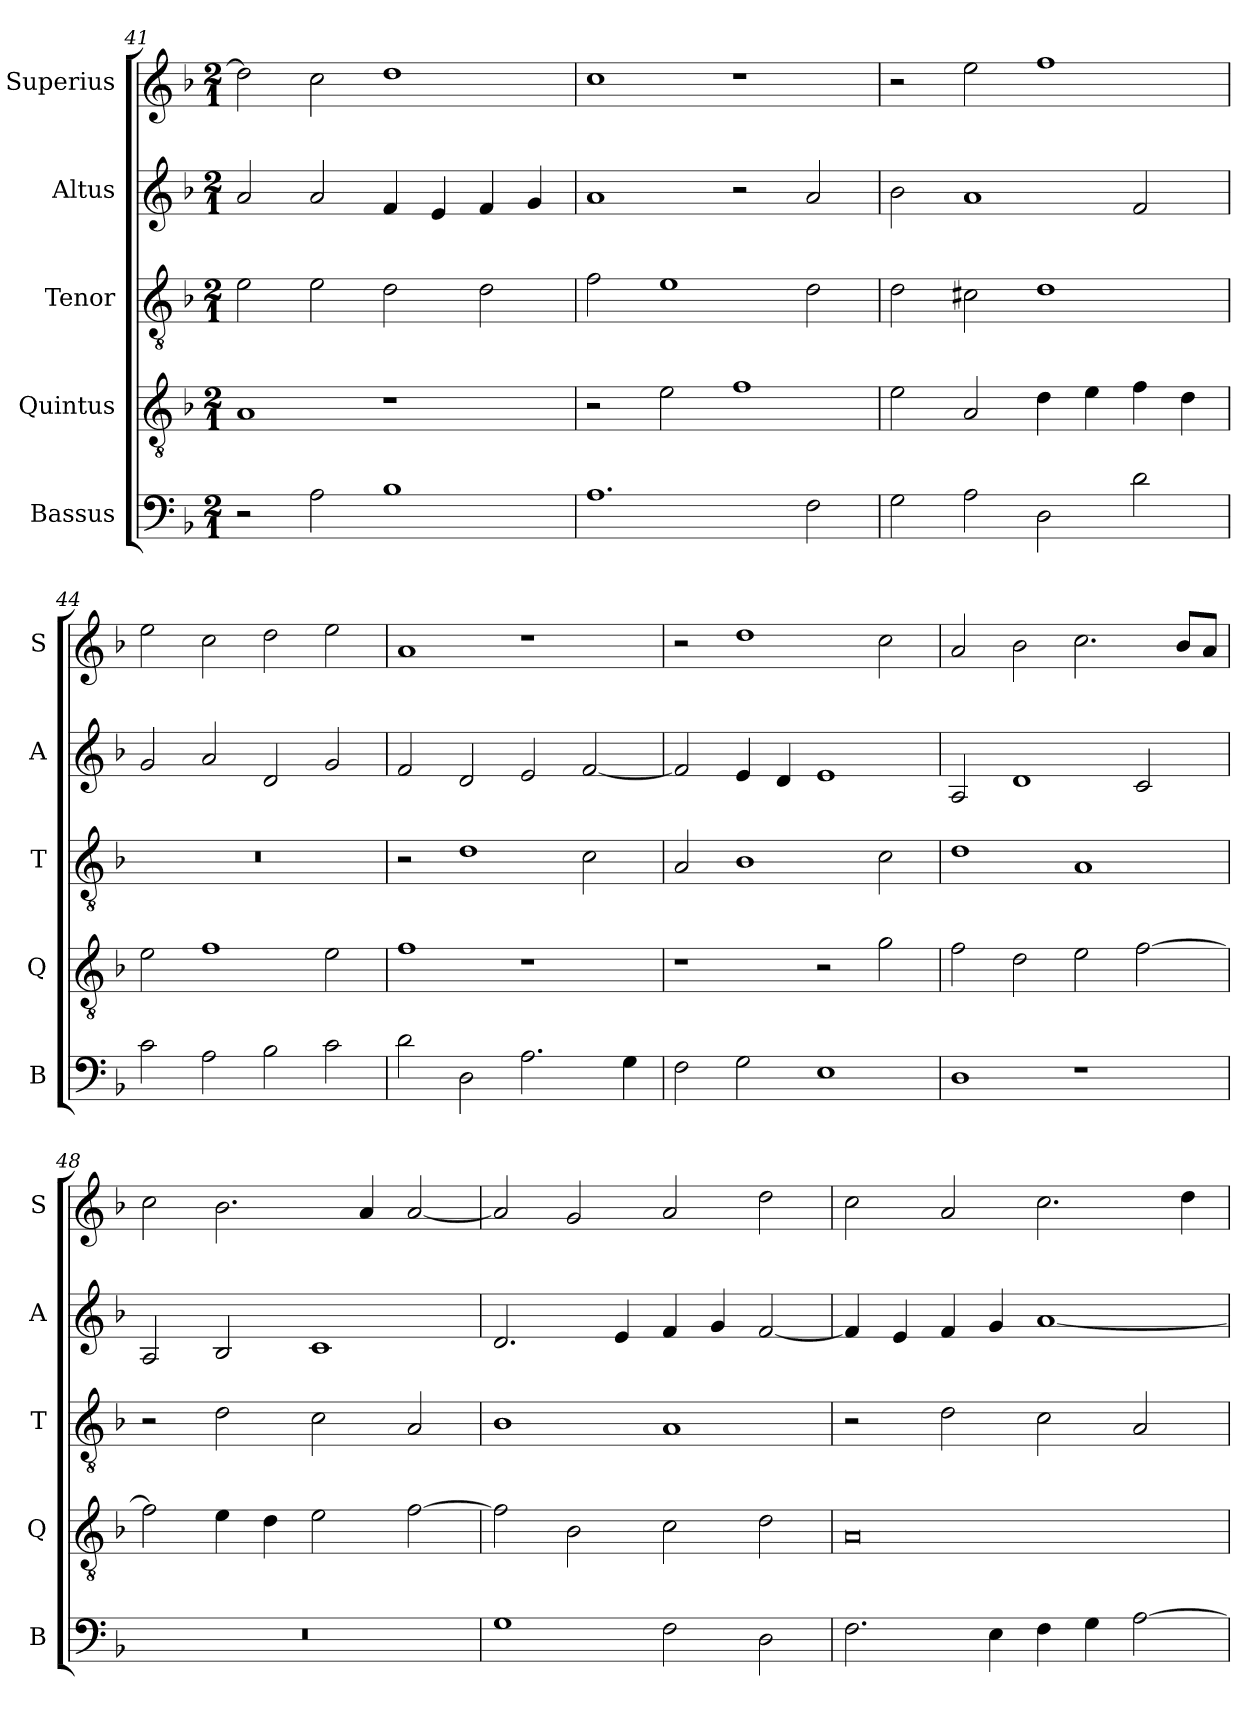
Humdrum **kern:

**kern	**kern	**kern	**kern	**kern
*part5	*part4	*part3	*part2	*part1
*staff5	*staff4	*staff3	*staff2	*staff1
*I"Bassus	*I"Quintus	*I"Tenor	*I"Altus	*I"Superius
*I'B	*I'Q	*I'T	*I'A	*I'S
*clefF4	*clefGv2	*clefGv2	*clefG2	*clefG2
*k[b-]	*k[b-]	*k[b-]	*k[b-]	*k[b-]
*d:	*d:	*d:	*d:	*d:
*M2/1	*M2/1	*M2/1	*M2/1	*M2/1
=41	=41	=41	=41	=41
2r	1A	2e	2a	2dd]
2A	.	2e	2a	2cc
1B-	1r	2d	4f	1dd
.	.	.	4e	.
.	.	2d	4f	.
.	.	.	4g	.
=42	=42	=42	=42	=42
1.A	2r	2f	1a	1cc
.	2e	1e	.	.
.	1f	.	2r	1r
2F	.	2d	2a	.
=43	=43	=43	=43	=43
2G	2e	2d	2b-	2r
2A	2A	2c#X	1a	2ee
2D	4d	1d	.	1ff
.	4e	.	.	.
2d	4f	.	2f	.
.	4d	.	.	.
=44	=44	=44	=44	=44
2c	2e	0r	2g	2ee
2A	1f	.	2a	2cc
2B-	.	.	2d	2dd
2c	2e	.	2g	2ee
=45	=45	=45	=45	=45
2d	1f	2r	2f	1a
2D	.	1d	2d	.
2.A	1r	.	2e	1r
.	.	2c	[2f	.
4G	.	.	.	.
=46	=46	=46	=46	=46
2F	1r	2A	2f]	2r
2G	.	1B-	4e	1dd
.	.	.	4d	.
1E	2r	.	1e	.
.	2g	2c	.	2cc
=47	=47	=47	=47	=47
1D	2f	1d	2A	2a
.	2d	.	1d	2b-
1r	2e	1A	.	2.cc
.	[2f	.	2c	.
.	.	.	.	8b-/L
.	.	.	.	8a/J
=48	=48	=48	=48	=48
0r	2f]	2r	2A	2cc
.	4e	2d	2B-	2.b-
.	4d	.	.	.
.	2e	2c	1c	.
.	.	.	.	4a
.	[2f	2A	.	[2a
=49	=49	=49	=49	=49
1G	2f]	1B-	2.d	2a]
.	2B-	.	.	2g
.	.	.	4e	.
2F	2c	1A	4f	2a
.	.	.	4g	.
2D	2d	.	[2f	2dd
=50	=50	=50	=50	=50
2.F	0A	2r	4f]	2cc
.	.	.	4e	.
.	.	2d	4f	2a
4E	.	.	4g	.
4F	.	2c	[1a	2.cc
4G	.	.	.	.
[2A	.	2A	.	.
.	.	.	.	4dd
=	=	=	=	=
*-	*-	*-	*-	*-
